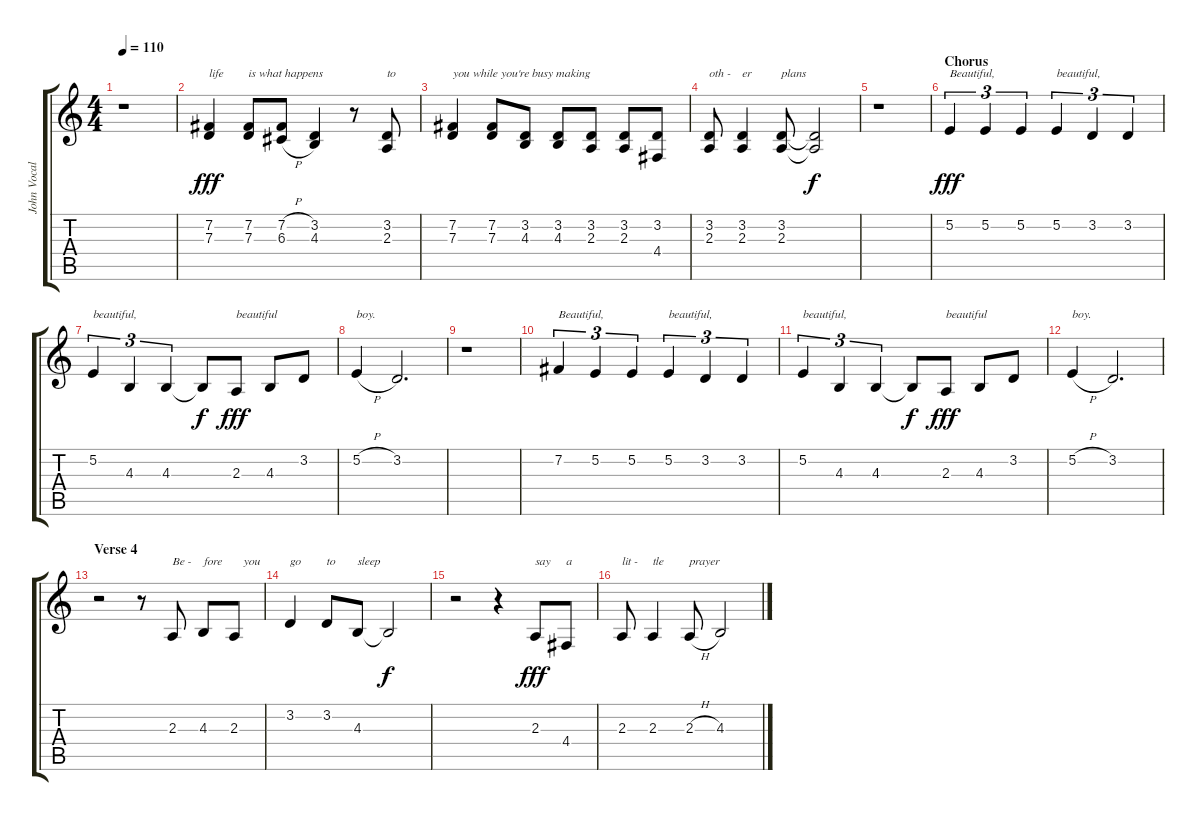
\track ("John Vocals" "John Vocal") {instrument clarinet}
\staff {score tabs}
\tuning (E4 B3 G3 D3 A2 E2) {hide}
\ts (4 4)
\tempo 110
\clef g2
\ks c
r.1{dy fff} |
(7.2 7.3).4{txt "life"} (7.2 7.3).8{txt "is what happens"} (7.2{h} 6.3{h}).8 (3.2 4.3).4 r.8 (3.2 2.3).8{txt "to"} |
(7.2 7.3).4{txt "you while you're busy making"} (7.2 7.3).8{txt " "} (3.2 4.3).8{txt " "} (3.2 4.3).8{txt " "} (3.2 2.3).8{txt " "} (3.2 2.3).8 (3.2 4.4).8{txt " "} |
(3.2 2.3).8{txt "oth -"} (3.2 2.3).4{txt "er"} (3.2 2.3).8{txt "plans"} (3.2{t} 2.3{t}).2{txt " " dy f} |
r.1 |
\section ("" "Chorus")
5.2.4{tu (3 2) txt "Beautiful," dy fff} 5.2.4{tu (3 2)} 5.2.4{tu (3 2)} 5.2.4{tu (3 2) txt "beautiful,"} 3.2.4{tu (3 2)} 3.2.4{tu (3 2)} |
5.2.4{tu (3 2) txt "beautiful,"} 4.3.4{tu (3 2)} 4.3.4{tu (3 2)} 4.3{t}.8{dy f} 2.3.8{txt "beautiful" dy fff} 4.3.8 3.2.8 |
5.2{h}.4{txt "boy."} 3.2.2{d} |
r.1 |
7.2.4{tu (3 2) txt "Beautiful,"} 5.2.4{tu (3 2)} 5.2.4{tu (3 2)} 5.2.4{tu (3 2) txt "beautiful,"} 3.2.4{tu (3 2)} 3.2.4{tu (3 2)} |
5.2.4{tu (3 2) txt "beautiful,"} 4.3.4{tu (3 2)} 4.3.4{tu (3 2)} 4.3{t}.8{dy f} 2.3.8{txt "beautiful" dy fff} 4.3.8 3.2.8 |
5.2{h}.4{txt "boy."} 3.2.2{d} |
\section ("" "Verse 4")
r.2 r.8 2.3.8{txt "Be -"} 4.3.8{txt "fore"} 2.3.8{txt "   you"} |
3.2.4{txt "go"} 3.2.8{txt "to"} 4.3.8{txt "sleep"} 4.3{t}.2{dy f} |
r.2 r.4 2.3.8{txt "say" dy fff} 4.4.8{txt "a"} |
2.3.8{txt "lit -"} 2.3.4{txt "tle"} 2.3{h}.8{txt "prayer"} 4.3.2
